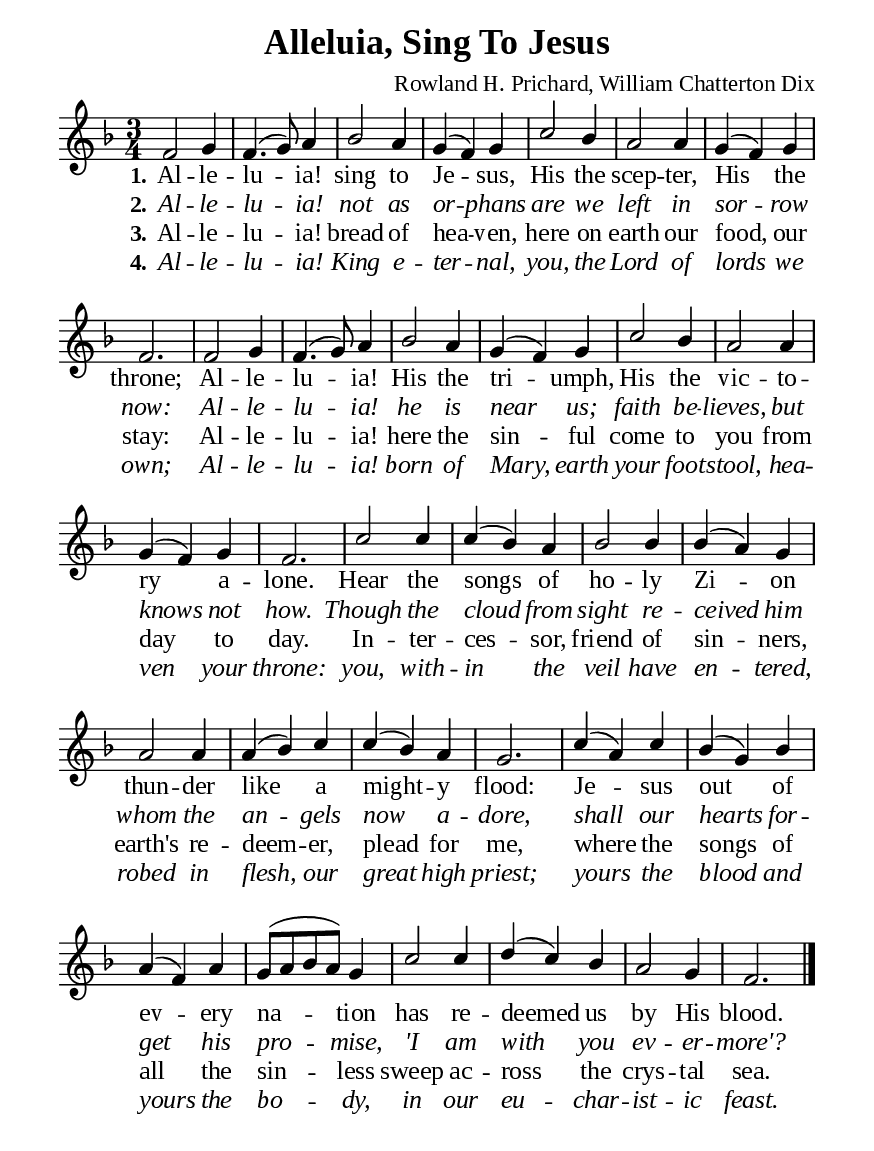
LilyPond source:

%%%%%%%%%%%%%%%%%%%%%%%%%%%%%
% CONTENTS OF THIS DOCUMENT
% 1. Common settings
% 2. Verse music
% 3. Verse lyrics
% 4. Layout
%%%%%%%%%%%%%%%%%%%%%%%%%%%%%

%%%%%%%%%%%%%%%%%%%%%%%%%%%%%
% 1. Common settings
%%%%%%%%%%%%%%%%%%%%%%%%%%%%%
\version "2.22.1"

\header {
  title = "Alleluia, Sing To Jesus"
  composer = "Rowland H. Prichard, William Chatterton Dix"
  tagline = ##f
}

global= {
  \key f \major
  \time 3/4
  \override Score.BarNumber.break-visibility = ##(#f #f #f)
}

\paper {
  #(set-paper-size "a5")
  top-margin = 3.2\mm
  bottom-marign = 10\mm
  left-margin = 10\mm
  right-margin = 10\mm
  indent = #0
  #(define fonts
	 (make-pango-font-tree "Liberation Serif"
	 		       "Liberation Serif"
			       "Liberation Serif"
			       (/ 20 20)))
  system-system-spacing = #'((basic-distance . 3) (padding . 3))
}

printItalic = {
  \override LyricText.font-shape = #'italic
}

minorNote = #(define-music-function
  (parser location note)
  (ly:music?)
  #{
    \tweak font-size #-3
    #note
  #}
)

%%%%%%%%%%%%%%%%%%%%%%%%%%%%%
% 2. Verse music
%%%%%%%%%%%%%%%%%%%%%%%%%%%%%
musicVerseSoprano = \relative c' {
  %{	01	%} f2 g4 |
  %{	02	%} f4. (g8) a4 |
  %{	03	%} bes2 a4 |
  %{	04	%} g (f) g |
  %{	05	%} c2 bes4 |
  %{	06	%} a2 a4 |
  %{	07	%} g (f) g |
  %{	08	%} f2. |
  %{	09	%} f2 g4 |
  %{	10	%} f4. (g8) a4 |
  %{	11	%} bes2 a4 |
  %{	12	%} g (f) g |
  %{	13	%} c2 bes4 |
  %{	14	%} a2 a4 |
  %{	15	%} g (f) g |
  %{	16	%} f2. |
  %{	17	%} c'2 c4 |
  %{	18	%} c (bes) a |
  %{	19	%} bes2 bes4 |
  %{	20	%} bes (a) g |
  %{	21	%} a2 a4 |
  %{	22	%} a (bes) c |
  %{	23	%} c (bes) a |
  %{	24	%} g2. |
  %{	25	%} c4 (a) c |
  %{	26	%} bes (g) bes |
  %{	27	%} a (f) a |
  %{	28	%} g8 (a bes a) g4 |
  %{	29	%} c2 c4 |
  %{	30	%} d (c) bes |
  %{	31	%} a2 g4 |
  %{	32	%} f2. \bar "|."
}

%%%%%%%%%%%%%%%%%%%%%%%%%%%%%
% 3. Verse lyrics
%%%%%%%%%%%%%%%%%%%%%%%%%%%%%
verseOne = \lyricmode {
  \set stanza = #"1."
  Al -- le -- lu -- ia! sing to Je -- sus,
  His the scep -- ter, His the throne;
  Al -- le -- lu -- ia! His the tri -- umph,
  His the vic -- to -- ry a -- lone.
  Hear the songs of ho -- ly Zi -- on
  thun -- der like a might -- y flood:
  Je -- sus out of ev -- ery na -- tion
  has re -- deemed us by His blood.
}

verseTwo = \lyricmode {
  \set stanza = #"2."
  Al -- le -- lu -- ia! not as or -- phans
  are we left in sor -- row now:
  Al -- le -- lu -- ia! he is near us;
  faith be -- lieves, but knows not how.
  Though the cloud from sight re -- ceived him
  whom the an -- gels now a -- dore,
  shall our hearts for -- get his pro -- mise,
  'I am with you ev -- er -- more'?
}

verseThree = \lyricmode {
  \set stanza = #"3."
  Al -- le -- lu -- ia! bread of hea -- ven,
  here on earth our food, our stay:
  Al -- le -- lu -- ia! here the sin -- ful
  come to you from day to day.
  In -- ter -- ces -- sor, friend of sin -- ners,
  earth's re -- deem -- er, plead for me,
  where the songs of all the sin -- less
  sweep ac -- ross the crys -- tal sea.
}

verseFour = \lyricmode {
  \set stanza = #"4."
  Al -- le -- lu -- ia! King e -- ter -- nal,
  you, the Lord of lords we own;
  Al -- le -- lu -- ia! born of Mary,
  earth your foot -- stool, hea -- ven your throne:
  you, with -- in the veil have en -- tered,
  robed in flesh, our great high priest;
  yours the blood and yours the bo -- dy,
  in our eu -- char -- ist -- ic feast.
}

%%%%%%%%%%%%%%%%%%%%%%%%%%%%%
% 4. Layout
%%%%%%%%%%%%%%%%%%%%%%%%%%%%%
\score {
    \new ChoirStaff <<
      \new Staff <<
        \clef "treble"
        \new Voice = "sopranos" { \voiceOne \global   \musicVerseSoprano }
      >>
      \new Lyrics \lyricsto sopranos \verseOne
      \new Lyrics \with \printItalic \lyricsto sopranos \verseTwo
      \new Lyrics \lyricsto sopranos \verseThree
      \new Lyrics \with \printItalic \lyricsto sopranos \verseFour
    >>
}
